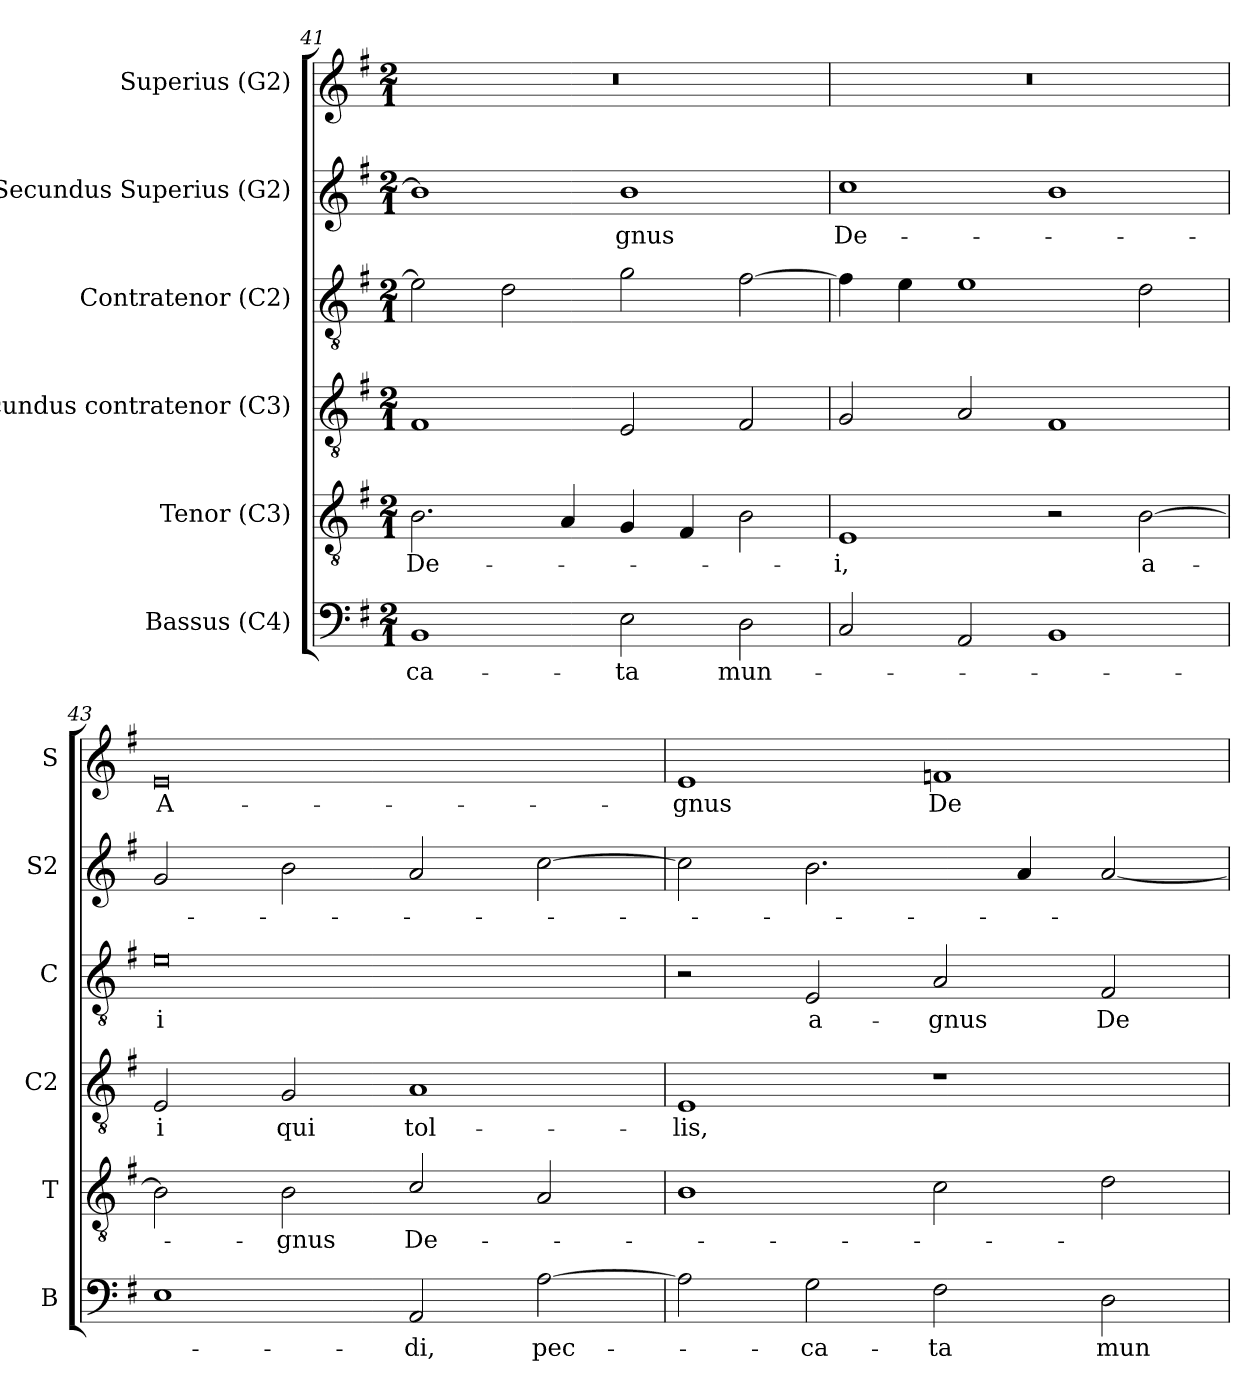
**kern	**text	**kern	**text	**kern	**text	**kern	**text	**kern	**text	**kern	**text
*part6	*part6	*part5	*part5	*part4	*part4	*part3	*part3	*part2	*part2	*part1	*part1
*staff6	*staff6	*staff5	*staff5	*staff4	*staff4	*staff3	*staff3	*staff2	*staff2	*staff1	*staff1
*I"Bassus (C4)	*	*I"Tenor (C3)	*	*I"Secundus contratenor (C3)	*	*I"Contratenor (C2)	*	*I"Secundus Superius (G2)	*	*I"Superius (G2)	*
*I'B	*	*I'T	*	*I'C2	*	*I'C	*	*I'S2	*	*I'S	*
*clefF4	*	*clefGv2	*	*clefGv2	*	*clefGv2	*	*clefG2	*	*clefG2	*
*	*	*	*	*ITrd7c12	*	*	*	*	*	*	*
*k[f#]	*	*k[f#]	*	*k[f#]	*	*k[f#]	*	*k[f#]	*	*k[f#]	*
*G:	*	*G:	*	*G:	*	*G:	*	*G:	*	*G:	*
*M2/1	*	*M2/1	*	*M2/1	*	*M2/1	*	*M2/1	*	*M2/1	*
=41	=41	=41	=41	=41	=41	=41	=41	=41	=41	=41	=41
!	!LO:LY:b:color=#000000	!	!	!	!	!	!	!	!	!	!
!	!	!	!LO:LY:b:color=#000000	!	!	!	!	!	!	!LO:N:vis=1	!
1BBi	-ca-	2.Bi\	De-	1FF#i	.	2ei\]	.	1bi]	.	0r	.
.	.	.	.	.	.	2di\	.	.	.	.	.
.	.	4Ai/	.	.	.	.	.	.	.	.	.
!	!LO:LY:b:color=#000000	!	!	!	!	!	!	!	!	!	!
!	!	!	!	!	!	!	!	!	!LO:LY:b:color=#000000	!	!
2Ei\	-ta	4Gi/	.	2EEi/	.	2gi\	.	1bi	-gnus	.	.
.	.	4F#i/	.	.	.	.	.	.	.	.	.
!	!LO:LY:b:color=#000000	!	!	!	!	!	!	!	!	!	!
2Di\	mun-	2Bi\	.	2FF#i/	.	[2f#i\	.	.	.	.	.
=42	=42	=42	=42	=42	=42	=42	=42	=42	=42	=42	=42
!	!	!	!LO:LY:b:color=#000000	!	!	!	!	!	!	!	!
!	!	!	!	!	!	!	!	!	!LO:LY:b:color=#000000	!LO:N:vis=1	!
2Ci/	.	1Ei	-i,	2GGi/	.	4f#i\]	.	1cci	De-	0r	.
.	.	.	.	.	.	4ei\	.	.	.	.	.
2AAi/	.	.	.	2AAi/	.	1ei	.	.	.	.	.
1BBi	.	2r	.	1FF#i	.	.	.	1bi	.	.	.
!	!	!	!LO:LY:b:color=#000000	!	!	!	!	!	!	!	!
.	.	[2Bi\	a-	.	.	2di\	.	.	.	.	.
=43	=43	=43	=43	=43	=43	=43	=43	=43	=43	=43	=43
!	!	!	!	!	!LO:LY:b:color=#000000	!	!	!	!	!	!
!	!	!	!	!	!	!	!LO:LY:b:color=#000000	!	!	!	!
!	!	!	!	!	!	!	!	!	!	!	!LO:LY:b:color=#000000
1Ei	.	2Bi\]	.	2EEi/	-i	0ei	-i	2gi/	.	0ei	A-
!	!	!	!LO:LY:b:color=#000000	!	!	!	!	!	!	!	!
!	!	!	!	!	!LO:LY:b:color=#000000	!	!	!	!	!	!
.	.	2Bi\	-gnus	2GGi/	qui	.	.	2bi\	.	.	.
!	!LO:LY:b:color=#000000	!	!	!	!	!	!	!	!	!	!
!	!	!	!LO:LY:b:color=#000000	!	!	!	!	!	!	!	!
!	!	!	!	!	!LO:LY:b:color=#000000	!	!	!	!	!	!
2AAi/	-di,	2ci/	De-	1AAi	tol-	.	.	2ai/	.	.	.
!	!LO:LY:b:color=#000000	!	!	!	!	!	!	!	!	!	!
[2Ai\	pec-	2Ai/	.	.	.	.	.	[2cci\	.	.	.
=44	=44	=44	=44	=44	=44	=44	=44	=44	=44	=44	=44
!	!	!	!	!	!LO:LY:b:color=#000000	!	!	!	!	!	!
!	!	!	!	!	!	!	!	!	!	!	!LO:LY:b:color=#000000
2Ai\]	.	1Bi	.	1EEi	-lis,	2r	.	2cci\]	.	1ei	-gnus
!	!LO:LY:b:color=#000000	!	!	!	!	!	!	!	!	!	!
!	!	!	!	!	!	!	!LO:LY:b:color=#000000	!	!	!	!
2Gi\	-ca-	.	.	.	.	2Ei/	a-	2.bi\	.	.	.
!	!LO:LY:b:color=#000000	!	!	!	!	!	!	!	!	!	!
!	!	!	!	!	!	!	!LO:LY:b:color=#000000	!	!	!	!
!	!	!	!	!	!	!	!	!	!	!	!LO:LY:b:color=#000000
2F#i\	-ta	2ci\	.	1r	.	2Ai/	-gnus	.	.	1fni	De-
.	.	.	.	.	.	.	.	4ai/	.	.	.
!	!LO:LY:b:color=#000000	!	!	!	!	!	!	!	!	!	!
!	!	!	!	!	!	!	!LO:LY:b:color=#000000	!	!	!	!
2Di\	mun-	2di\	.	.	.	2F#i/	De-	[2ai/	.	.	.
=	=	=	=	=	=	=	=	=	=	=	=
*-	*-	*-	*-	*-	*-	*-	*-	*-	*-	*-	*-
